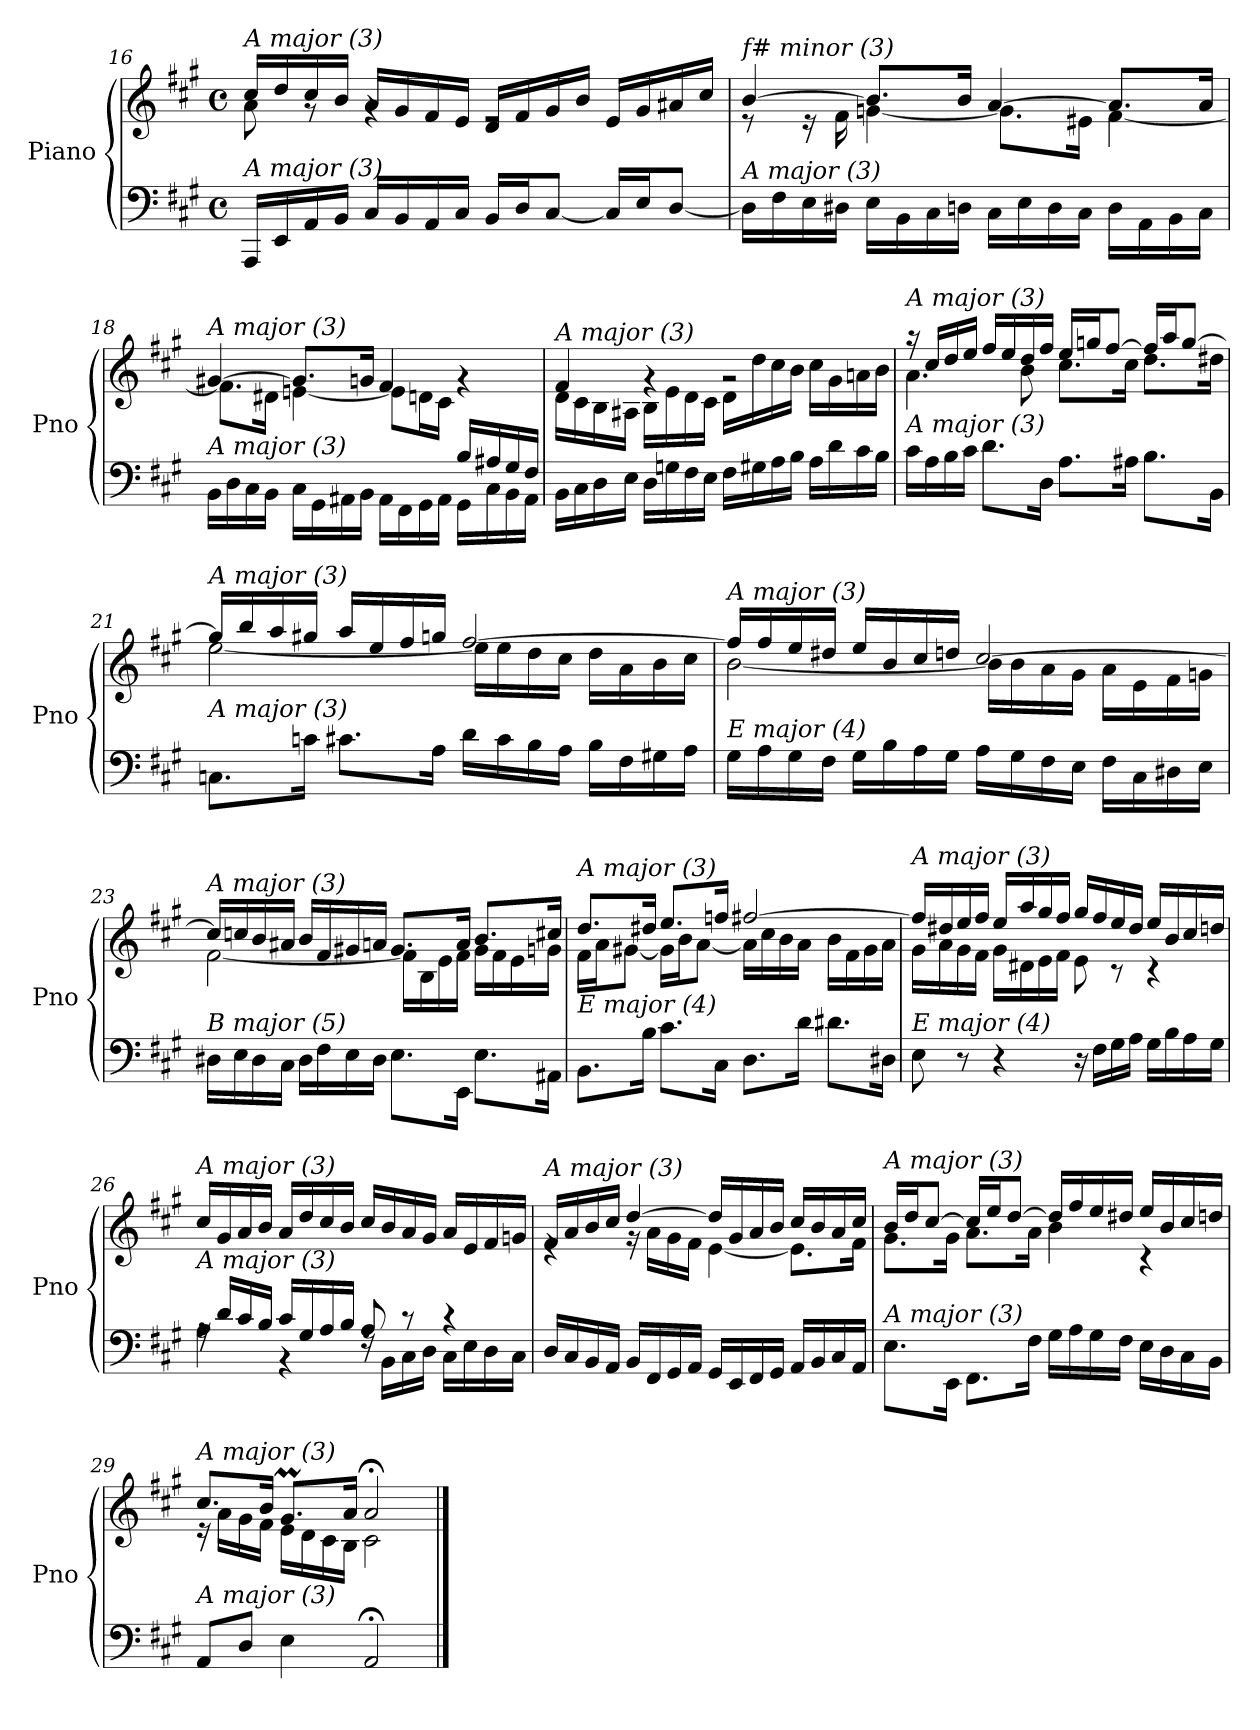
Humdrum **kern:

**kern	**kern
*part1	*part1
*staff2	*staff1
*I"Piano	*
*I'Pno	*
*clefF4	*clefG2
*k[f#c#g#]	*k[f#c#g#]
*M4/4	*M4/4
*met(c)	*met(c)
=16	=16
*	*^
!	!LO:TX:i:t=A major (3)	!
!LO:TX:i:t=A major (3)	!	!
16AAA/LL	16cc#/LL	8a\
16EE/	16dd/	.
16AA/	16cc#/	8rg
16BB/JJ	16b/JJ	.
16C#/LL	16a/LL	4rg
16BB/	16g#/	.
16AA/	16f#/	.
16C#/JJ	16e/JJ	.
16BB/LL	16d/LL	2re
16D/J	16f#/	.
[8C#/J	16g#/	.
.	16b/JJ	.
16C#/LL]	16e/LL	.
16E/J	16g#/	.
[8D/J	16a#X/	.
.	16cc#/JJ	.
=17	=17	=17
!	!LO:TX:i:t=f# minor (3)	!
!LO:TX:i:t=A major (3)	!	!
16D\LL]	[4b/	8r
16F#\	.	.
16E\	.	16r
16D#X\JJ	.	16f#\
16E\LL	8.b/L]	[4gn\
16BB\	.	.
16C#\	.	.
16Dn\JJ	16b/Jk	.
16C#\LL	[4a/	8.g\L]
16E\	.	.
16D\	.	.
16C#\JJ	.	16e#X\Jk
16D\LL	8.a/L]	[4f#\
16AA\	.	.
16BB\	.	.
16C#\JJ	16a/Jk	.
!!LO:LB:g=z	!!
=18	=18	=18
*^	*	*
!	!	!LO:TX:i:t=A major (3)	!
!LO:TX:i:t=A major (3)	!	!	!
2.ryy	16BB\LL	[4g#X/	8.f#\L]
.	16D\	.	.
.	16C#\	.	.
.	16BB\JJ	.	16d#X\Jk
.	16C#\LL	8.g#/L]	[4en\
.	16GG#\	.	.
.	16AA#X\	.	.
.	16BB\JJ	16gn/Jk	.
.	16AA#\LL	4f#/	8e\L]
.	16FF#\	.	.
.	16GG#\	.	16dn\L
.	16AA#\JJ	.	16c#\JJ
16B/LL	16GG#\LL	4rg	4ryy
16A#X/	16C#\	.	.
16G#/	16BB\	.	.
16F#/JJ	16AA#\JJ	.	.
=19	=19	=19	=19
!	!	!LO:TX:i:t=A major (3)	!
!LO:TX:i:t=A major (3)	!	!	!
*v	*v	*	*
16BB\LL	4f#/	16d\LL
16C#\	.	16c#\
16D\	.	16B\
16E\JJ	.	16A#X\JJ
16D\LL	4rg	16B\LL
16Gn\	.	16e\
16F#\	.	16d\
16E\JJ	.	16c#\JJ
16F#\LL	2rg	16d\LL
16G#X\	.	16dd\
16A\	.	16cc#\
16B\JJ	.	16b\JJ
16A\LL	.	16cc#\LL
16d\	.	16g#\
16c#\	.	16an\
16B\JJ	.	16b\JJ
=20	=20	=20
!	!LO:TX:i:t=A major (3)	!
!LO:TX:i:t=A major (3)	!	!
16c#\LL	16r	4.a\
16A\	16cc#/LL	.
16B\	16dd/	.
16c#\JJ	16ee/JJ	.
8.d\L	16ff#/LL	.
.	16ee/	.
.	16dd/	8b\
16D\Jk	16ff#/JJ	.
8.A\L	16ee/LL	8.cc#\L
.	16ggn/J	.
.	[8ff#/J	.
16A#X\Jk	.	16cc#\Jk
8.B\L	16ff#/LL]	8.dd\L
.	16aa/J	.
.	[8gg/J	.
16BB\Jk	.	16dd#X\Jk
!!LO:LB:g=z	!!
=21	=21	=21
!	!LO:TX:i:t=A major (3)	!
!LO:TX:i:t=A major (3)	!	!
8.Cn\L	16gg/LL]	[2ee\
.	16bb/	.
.	16aa/	.
16cn\Jk	16gg#X/JJ	.
8.c#X\L	16aa/LL	.
.	16ee/	.
.	16ff#/	.
16A\Jk	16ggn/JJ	.
16d\LL	[2ff#/	16ee\LL]
16c#\	.	16ee\
16B\	.	16dd\
16A\JJ	.	16cc#\JJ
16B\LL	.	16dd\LL
16F#\	.	16a\
16G#X\	.	16b\
16A\JJ	.	16cc#\JJ
=22	=22	=22
!	!LO:TX:i:t=A major (3)	!
!LO:TX:i:t=E major (4)	!	!
16G#\LL	16ff#/LL]	[2b\
16A\	16ff#/	.
16G#\	16ee/	.
16F#\JJ	16dd#X/JJ	.
16G#\LL	16ee/LL	.
16B\	16b/	.
16A\	16cc#/	.
16G#\JJ	16ddn/JJ	.
16A\LL	[2cc#/	16b\LL]
16G#\	.	16b\
16F#\	.	16a\
16E\JJ	.	16g#\JJ
16F#\LL	.	16a\LL
16C#\	.	16e\
16D#X\	.	16f#\
16E\JJ	.	16gn\JJ
!!LO:LB:g=z	!!
=23	=23	=23
!	!LO:TX:i:t=A major (3)	!
!LO:TX:i:t=B major (5)	!	!
16D#X\LL	16cc#/LL]	[2f#\
16E\	16ccn/	.
16D#\	16b/	.
16C#\JJ	16a#X/JJ	.
16D#\LL	16b/LL	.
16F#\	16f#/	.
16E\	16g#X/	.
16D#\JJ	16an/JJ	.
8.E\L	8.g#/L	16f#\LL]
.	.	16B\
.	.	16e\
16EE\Jk	16a/Jk	16f#\JJ
8.E\L	8.b/L	16g#\LL
.	.	16f#\
.	.	16e\
16AA#X\Jk	16cc#X/Jk	16gn\JJ
=24	=24	=24
!	!LO:TX:i:t=A major (3)	!
!LO:TX:i:t=E major (4)	!	!
8.BB\L	8.dd/L	16f#\LL
.	.	16a\J
.	.	[8g#X\J
16B\Jk	16dd#X/Jk	.
8.c#\L	8.ee/L	16g#\LL]
.	.	16b\J
.	.	[8a\J
16C#\Jk	16ffni/Jk	.
8.D\L	[2ff#/	16a\LL]
.	.	16cc#\
.	.	16b\
16d\Jk	.	16a\JJ
8.d#X\L	.	16b\LL
.	.	16f#\
.	.	16g#\
16D#X\Jk	.	16a\JJ
!!LO:LB:g=z	!!
=25	=25	=25
!	!LO:TX:i:t=A major (3)	!
!LO:TX:i:t=E major (4)	!	!
8E\	16ff#/LL]	16g#\LL
.	16dd#X/	16a\
8r	16ee/	16g#\
.	16ff#/JJ	16f#\JJ
4r	16ee/LL	16g#\LL
.	16aa/	16d#X\
.	16gg#/	16e\
.	16ff#/JJ	16f#\JJ
16r	16gg#/LL	8e\
16F#\LL	16ff#/	.
16G#\	16ee/	8r
16A\JJ	16dd#/JJ	.
16G#\LL	16ee/LL	4r
16B\	16b/	.
16A\	16cc#/	.
16G#\JJ	16ddn/JJ	.
*	*v	*v
=26	=26
*^	*
!	!	!LO:TX:i:t=A major (3)
!LO:TX:i:t=A major (3)	!	!
16rA	4A\	16cc#/LL
16d/LL	.	16g#/
16c#/	.	16a/
16B/JJ	.	16b/JJ
16c#/LL	4r	16a/LL
16G#/	.	16dd/
16A/	.	16cc#/
16B/JJ	.	16b/JJ
8A/	16rF	16cc#/LL
.	16BB\LL	16b/
8r	16C#\	16a/
.	16D\JJ	16g#/JJ
4r	16C#\LL	16a/LL
.	16E\	16e/
.	16D\	16f#/
.	16C#\JJ	16gn/JJ
!!LO:LB:g=z
=27	=27	=27
*	*	*^
!	!	!LO:TX:i:t=A major (3)	!
!LO:TX:i:t=A major (3)	!	!	!
*v	*v	*	*
16D/LL	16f#/LL	4re
16C#/	16a/	.
16BB/	16b/	.
16AA/JJ	16cc#/JJ	.
16BB/LL	[4dd/	16rg
16FF#/	.	16a\LL
16GG#/	.	16g#\
16AA/JJ	.	16f#\JJ
16GG#/LL	16dd/LL]	[4e\
16EE/	16g#/	.
16FF#/	16a/	.
16GG#/JJ	16b/JJ	.
16AA/LL	16cc#/LL	8.e\L]
16BB/	16b/	.
16C#/	16a/	.
16AA/JJ	16cc#/JJ	16f#\Jk
=28	=28	=28
!	!LO:TX:i:t=A major (3)	!
!LO:TX:i:t=A major (3)	!	!
8.E\L	16b/LL	8.g#\L
.	16dd/J	.
.	[8cc#/J	.
16EE\Jk	.	16g#\Jk
8.FF#\L	16cc#/LL]	8.a\L
.	16ee/J	.
.	[8dd/J	.
16F#\Jk	.	16a\Jk
16G#\LL	16dd/LL]	4b\
16A\	16ff#/	.
16G#\	16ee/	.
16F#\JJ	16dd#X/JJ	.
16E\LL	16ee/LL	4r
16D\	16b/	.
16C#\	16cc#/	.
16BB\JJ	16ddn/JJ	.
=29	=29	=29
!	!LO:TX:i:t=A major (3)	!
!LO:TX:i:t=A major (3)	!	!
8AA/L	8.cc#/L	16r
.	.	16a\LL
8D/J	.	16g#\
.	16b/Jk	16f#\JJ
4E\	8.g#m/L	16e\LL
.	.	16d\
.	.	16c#\
.	16a/Jk	16B\JJ
2AA;/	2a;</	2c#\
*	*v	*v
==	==
*-	*-
